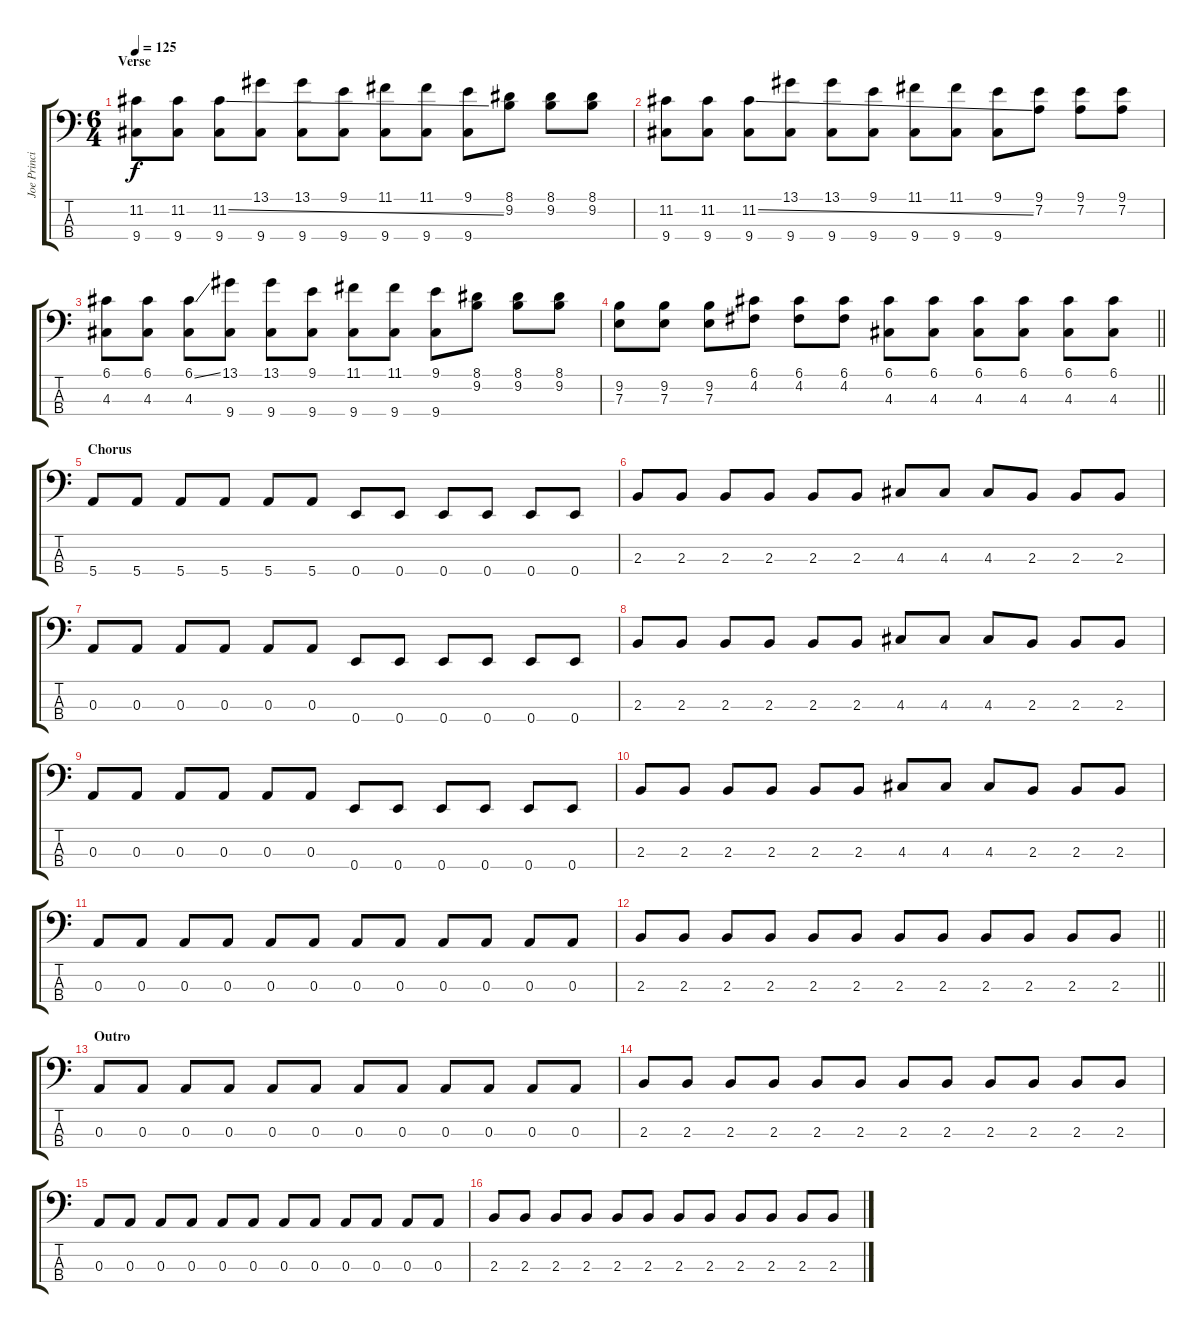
\track ("Joe Principe" "Joe Princi") {instrument electricbasspick}
\staff {score tabs}
\tuning (G2 D2 A1 E1) {hide}
\ts (6 4)
\section ("" "Verse")
\tempo 125
\clef f4
\ks c
(11.2 9.4).8{dy f} (11.2 9.4).8 (11.2{ss} 9.4).8 (13.1 9.4).8 (13.1 9.4).8 (9.1 9.4).8 (11.1 9.4).8 (11.1 9.4).8 (9.1 9.4).8 (8.1 9.2).8 (8.1 9.2).8 (8.1 9.2).8 |
(11.2 9.4).8 (11.2 9.4).8 (11.2{ss} 9.4).8 (13.1 9.4).8 (13.1 9.4).8 (9.1 9.4).8 (11.1 9.4).8 (11.1 9.4).8 (9.1 9.4).8 (9.1 7.2).8 (9.1 7.2).8 (9.1 7.2).8 |
(6.1 4.3).8 (6.1 4.3).8 (6.1{ss} 4.3).8 (13.1 9.4).8 (13.1 9.4).8 (9.1 9.4).8 (11.1 9.4).8 (11.1 9.4).8 (9.1 9.4).8 (8.1 9.2).8 (8.1 9.2).8 (8.1 9.2).8 |
\barLineRight lightlight
(9.2 7.3).8 (9.2 7.3).8 (9.2 7.3).8 (6.1 4.2).8 (6.1 4.2).8 (6.1 4.2).8 (6.1 4.3).8 (6.1 4.3).8 (6.1 4.3).8 (6.1 4.3).8 (6.1 4.3).8 (6.1 4.3).8 |
\section ("" "Chorus")
5.4.8 5.4.8 5.4.8 5.4.8 5.4.8 5.4.8 0.4.8 0.4.8 0.4.8 0.4.8 0.4.8 0.4.8 |
2.3.8 2.3.8 2.3.8 2.3.8 2.3.8 2.3.8 4.3.8 4.3.8 4.3.8 2.3.8 2.3.8 2.3.8 |
0.3.8 0.3.8 0.3.8 0.3.8 0.3.8 0.3.8 0.4.8 0.4.8 0.4.8 0.4.8 0.4.8 0.4.8 |
2.3.8 2.3.8 2.3.8 2.3.8 2.3.8 2.3.8 4.3.8 4.3.8 4.3.8 2.3.8 2.3.8 2.3.8 |
0.3.8 0.3.8 0.3.8 0.3.8 0.3.8 0.3.8 0.4.8 0.4.8 0.4.8 0.4.8 0.4.8 0.4.8 |
2.3.8 2.3.8 2.3.8 2.3.8 2.3.8 2.3.8 4.3.8 4.3.8 4.3.8 2.3.8 2.3.8 2.3.8 |
0.3.8 0.3.8 0.3.8 0.3.8 0.3.8 0.3.8 0.3.8 0.3.8 0.3.8 0.3.8 0.3.8 0.3.8 |
\barLineRight lightlight
2.3.8 2.3.8 2.3.8 2.3.8 2.3.8 2.3.8 2.3.8 2.3.8 2.3.8 2.3.8 2.3.8 2.3.8 |
\section ("" "Outro")
0.3.8 0.3.8 0.3.8 0.3.8 0.3.8 0.3.8 0.3.8 0.3.8 0.3.8 0.3.8 0.3.8 0.3.8 |
2.3.8 2.3.8 2.3.8 2.3.8 2.3.8 2.3.8 2.3.8 2.3.8 2.3.8 2.3.8 2.3.8 2.3.8 |
0.3.8 0.3.8 0.3.8 0.3.8 0.3.8 0.3.8 0.3.8 0.3.8 0.3.8 0.3.8 0.3.8 0.3.8 |
2.3.8 2.3.8 2.3.8 2.3.8 2.3.8 2.3.8 2.3.8 2.3.8 2.3.8 2.3.8 2.3.8 2.3.8
